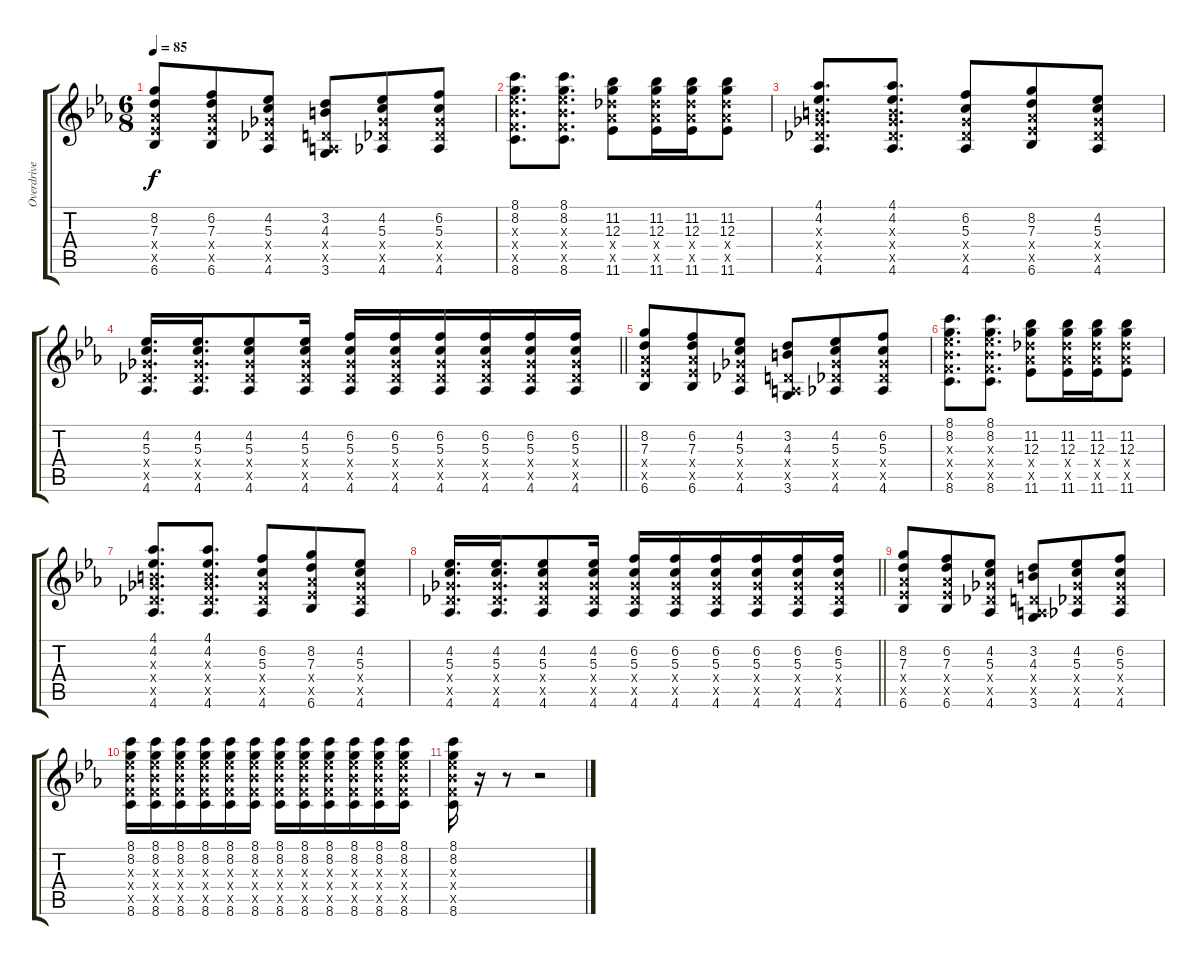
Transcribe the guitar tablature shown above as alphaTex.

\track ("Overdrive I" "Overdrive ") {instrument overdrivenguitar}
\staff {score tabs}
\tuning (E4 B3 G3 D3 A2 E2) {hide}
\ts (6 8)
\tempo 85
\clef g2
\ks eb
(8.2 7.3 6.4{x} 6.5{x} 6.6).8{dy f} (6.2 7.3 6.4{x} 6.5{x} 6.6).8 (4.2 5.3 4.4{x} 4.5{x} 4.6).8 (3.2 4.3 0.4{x} 0.5{x} 3.6).8 (4.2 5.3 4.4{x} 4.5{x} 4.6).8 (6.2 5.3 4.4{x} 4.5{x} 4.6).8 |
(8.1 8.2 8.3{x} 8.4{x} 8.5{x} 8.6).8{d} (8.1 8.2 8.3{x} 8.4{x} 8.5{x} 8.6).8{d} (11.2 12.3 11.4{x} 11.5{x} 11.6).8 (11.2 12.3 11.4{x} 11.5{x} 11.6).16 (11.2 12.3 11.4{x} 11.5{x} 11.6).16 (11.2 12.3 11.4{x} 11.5{x} 11.6).8 |
(4.1 4.2 4.3{x} 4.4{x} 4.5{x} 4.6).8{d} (4.1 4.2 4.3{x} 4.4{x} 4.5{x} 4.6).8{d} (6.2 5.3 4.4{x} 4.5{x} 4.6).8 (8.2 7.3 6.4{x} 6.5{x} 6.6).8 (4.2 5.3 4.4{x} 4.5{x} 4.6).8 |
\barLineRight lightlight
(4.2 5.3 4.4{x} 4.5{x} 4.6).16{d} (4.2 5.3 4.4{x} 4.5{x} 4.6).16{d} (4.2 5.3 4.4{x} 4.5{x} 4.6).8 (4.2 5.3 4.4{x} 4.5{x} 4.6).16 (6.2 5.3 4.4{x} 4.5{x} 4.6).16 (6.2 5.3 4.4{x} 4.5{x} 4.6).16 (6.2 5.3 4.4{x} 4.5{x} 4.6).16 (6.2 5.3 4.4{x} 4.5{x} 4.6).16 (6.2 5.3 4.4{x} 4.5{x} 4.6).16 (6.2 5.3 4.4{x} 4.5{x} 4.6).16 |
(8.2 7.3 6.4{x} 6.5{x} 6.6).8 (6.2 7.3 6.4{x} 6.5{x} 6.6).8 (4.2 5.3 4.4{x} 4.5{x} 4.6).8 (3.2 4.3 0.4{x} 0.5{x} 3.6).8 (4.2 5.3 4.4{x} 4.5{x} 4.6).8 (6.2 5.3 4.4{x} 4.5{x} 4.6).8 |
(8.1 8.2 8.3{x} 8.4{x} 8.5{x} 8.6).8{d} (8.1 8.2 8.3{x} 8.4{x} 8.5{x} 8.6).8{d} (11.2 12.3 11.4{x} 11.5{x} 11.6).8 (11.2 12.3 11.4{x} 11.5{x} 11.6).16 (11.2 12.3 11.4{x} 11.5{x} 11.6).16 (11.2 12.3 11.4{x} 11.5{x} 11.6).8 |
(4.1 4.2 4.3{x} 4.4{x} 4.5{x} 4.6).8{d} (4.1 4.2 4.3{x} 4.4{x} 4.5{x} 4.6).8{d} (6.2 5.3 4.4{x} 4.5{x} 4.6).8 (8.2 7.3 6.4{x} 6.5{x} 6.6).8 (4.2 5.3 4.4{x} 4.5{x} 4.6).8 |
\barLineRight lightlight
(4.2 5.3 4.4{x} 4.5{x} 4.6).16{d} (4.2 5.3 4.4{x} 4.5{x} 4.6).16{d} (4.2 5.3 4.4{x} 4.5{x} 4.6).8 (4.2 5.3 4.4{x} 4.5{x} 4.6).16 (6.2 5.3 4.4{x} 4.5{x} 4.6).16 (6.2 5.3 4.4{x} 4.5{x} 4.6).16 (6.2 5.3 4.4{x} 4.5{x} 4.6).16 (6.2 5.3 4.4{x} 4.5{x} 4.6).16 (6.2 5.3 4.4{x} 4.5{x} 4.6).16 (6.2 5.3 4.4{x} 4.5{x} 4.6).16 |
(8.2 7.3 6.4{x} 6.5{x} 6.6).8 (6.2 7.3 6.4{x} 6.5{x} 6.6).8 (4.2 5.3 4.4{x} 4.5{x} 4.6).8 (3.2 4.3 0.4{x} 0.5{x} 3.6).8 (4.2 5.3 4.4{x} 4.5{x} 4.6).8 (6.2 5.3 4.4{x} 4.5{x} 4.6).8 |
(8.1 8.2 8.3{x} 8.4{x} 8.5{x} 8.6).16 (8.1 8.2 8.3{x} 8.4{x} 8.5{x} 8.6).16 (8.1 8.2 8.3{x} 8.4{x} 8.5{x} 8.6).16 (8.1 8.2 8.3{x} 8.4{x} 8.5{x} 8.6).16 (8.1 8.2 8.3{x} 8.4{x} 8.5{x} 8.6).16 (8.1 8.2 8.3{x} 8.4{x} 8.5{x} 8.6).16 (8.1 8.2 8.3{x} 8.4{x} 8.5{x} 8.6).16 (8.1 8.2 8.3{x} 8.4{x} 8.5{x} 8.6).16 (8.1 8.2 8.3{x} 8.4{x} 8.5{x} 8.6).16 (8.1 8.2 8.3{x} 8.4{x} 8.5{x} 8.6).16 (8.1 8.2 8.3{x} 8.4{x} 8.5{x} 8.6).16 (8.1 8.2 8.3{x} 8.4{x} 8.5{x} 8.6).16 |
(8.1 8.2 8.3{x} 8.4{x} 8.5{x} 8.6).16 r.16 r.8 r.2
